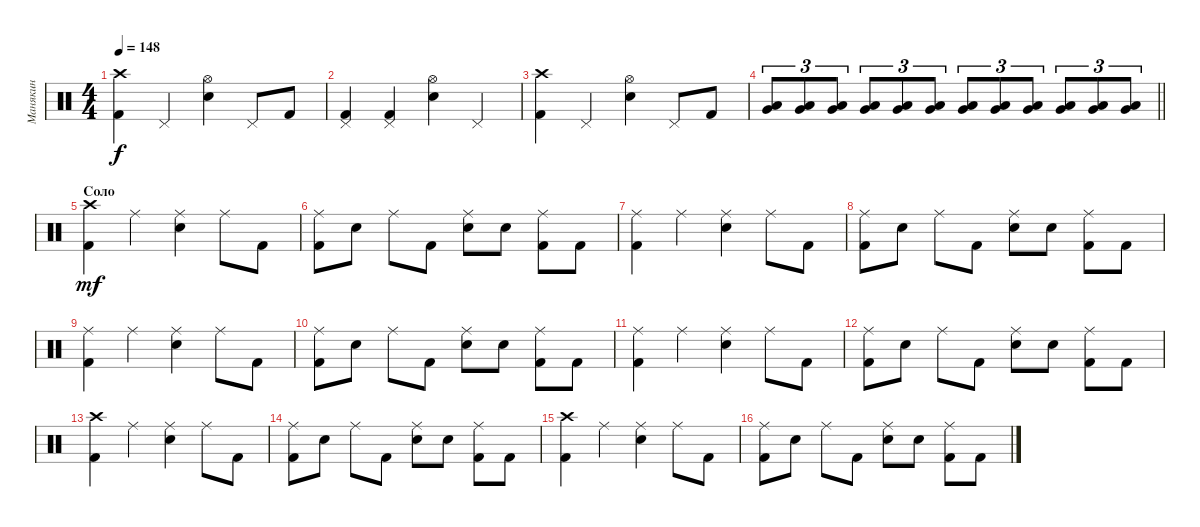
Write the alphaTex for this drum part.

\track ("Манякин" "Манякин") {instrument percussion}
\staff {score}
\articulation defaults
\ts (4 4)
\tempo 148
\clef neutral
\ks c
("Crash high (hit)" "Kick (hit) 2").4{dy f} "Pedal Hi-Hat (hit)".4 ("Electric Snare (hit)" "Hi-Hat (open)").4 "Pedal Hi-Hat (hit)".8 "Kick (hit) 2".8 |
("Pedal Hi-Hat (hit)" "Kick (hit) 2").4 ("Pedal Hi-Hat (hit)" "Kick (hit) 2").4 ("Electric Snare (hit)" "Hi-Hat (open)").4 "Pedal Hi-Hat (hit)".4 |
("Crash high (hit)" "Kick (hit) 2").4 "Pedal Hi-Hat (hit)".4 ("Electric Snare (hit)" "Hi-Hat (open)").4 "Pedal Hi-Hat (hit)".8 "Kick (hit) 2".8 |
\barLineRight lightlight
("Very Low Tom (hit)" "Low Floor Tom (hit)").8{tu (3 2)} ("Very Low Tom (hit)" "Low Floor Tom (hit)").8{tu (3 2)} ("Low Floor Tom (hit)" "Very Low Tom (hit)").8{tu (3 2)} ("Low Floor Tom (hit)" "Very Low Tom (hit)").8{tu (3 2)} ("Low Floor Tom (hit)" "Very Low Tom (hit)").8{tu (3 2)} ("Low Floor Tom (hit)" "Very Low Tom (hit)").8{tu (3 2)} ("Very Low Tom (hit)" "Low Floor Tom (hit)").8{tu (3 2)} ("Very Low Tom (hit)" "Low Floor Tom (hit)").8{tu (3 2)} ("Low Floor Tom (hit)" "Very Low Tom (hit)").8{tu (3 2)} ("Low Floor Tom (hit)" "Very Low Tom (hit)").8{tu (3 2)} ("Low Floor Tom (hit)" "Very Low Tom (hit)").8{tu (3 2)} ("Low Floor Tom (hit)" "Very Low Tom (hit)").8{tu (3 2)} |
\section ("" "Соло")
("Crash high (hit)" "Kick (hit) 2").4{dy mf} "Ride (middle)".4 ("Ride (middle)" "Electric Snare (hit)").4 "Ride (middle)".8 "Kick (hit) 2".8 |
("Ride (middle)" "Kick (hit) 2").8 "Electric Snare (hit)".8 "Ride (middle)".8 "Kick (hit) 2".8 ("Ride (middle)" "Electric Snare (hit)").8 "Electric Snare (hit)".8 ("Ride (middle)" "Kick (hit) 2").8 "Kick (hit) 2".8 |
("Ride (middle)" "Kick (hit) 2").4 "Ride (middle)".4 ("Ride (middle)" "Electric Snare (hit)").4 "Ride (middle)".8 "Kick (hit) 2".8 |
("Ride (middle)" "Kick (hit) 2").8 "Electric Snare (hit)".8 "Ride (middle)".8 "Kick (hit) 2".8 ("Ride (middle)" "Electric Snare (hit)").8 "Electric Snare (hit)".8 ("Ride (middle)" "Kick (hit) 2").8 "Kick (hit) 2".8 |
("Ride (middle)" "Kick (hit) 2").4 "Ride (middle)".4 ("Ride (middle)" "Electric Snare (hit)").4 "Ride (middle)".8 "Kick (hit) 2".8 |
("Ride (middle)" "Kick (hit) 2").8 "Electric Snare (hit)".8 "Ride (middle)".8 "Kick (hit) 2".8 ("Ride (middle)" "Electric Snare (hit)").8 "Electric Snare (hit)".8 ("Ride (middle)" "Kick (hit) 2").8 "Kick (hit) 2".8 |
("Ride (middle)" "Kick (hit) 2").4 "Ride (middle)".4 ("Ride (middle)" "Electric Snare (hit)").4 "Ride (middle)".8 "Kick (hit) 2".8 |
("Ride (middle)" "Kick (hit) 2").8 "Electric Snare (hit)".8 "Ride (middle)".8 "Kick (hit) 2".8 ("Ride (middle)" "Electric Snare (hit)").8 "Electric Snare (hit)".8 ("Ride (middle)" "Kick (hit) 2").8 "Kick (hit) 2".8 |
("Crash high (hit)" "Kick (hit) 2").4 "Ride (middle)".4 ("Ride (middle)" "Electric Snare (hit)").4 "Ride (middle)".8 "Kick (hit) 2".8 |
("Ride (middle)" "Kick (hit) 2").8 "Electric Snare (hit)".8 "Ride (middle)".8 "Kick (hit) 2".8 ("Ride (middle)" "Electric Snare (hit)").8 "Electric Snare (hit)".8 ("Ride (middle)" "Kick (hit) 2").8 "Kick (hit) 2".8 |
("Crash high (hit)" "Kick (hit) 2").4 "Ride (middle)".4 ("Ride (middle)" "Electric Snare (hit)").4 "Ride (middle)".8 "Kick (hit) 2".8 |
("Ride (middle)" "Kick (hit) 2").8 "Electric Snare (hit)".8 "Ride (middle)".8 "Kick (hit) 2".8 ("Ride (middle)" "Electric Snare (hit)").8 "Electric Snare (hit)".8 ("Ride (middle)" "Kick (hit) 2").8 "Kick (hit) 2".8
